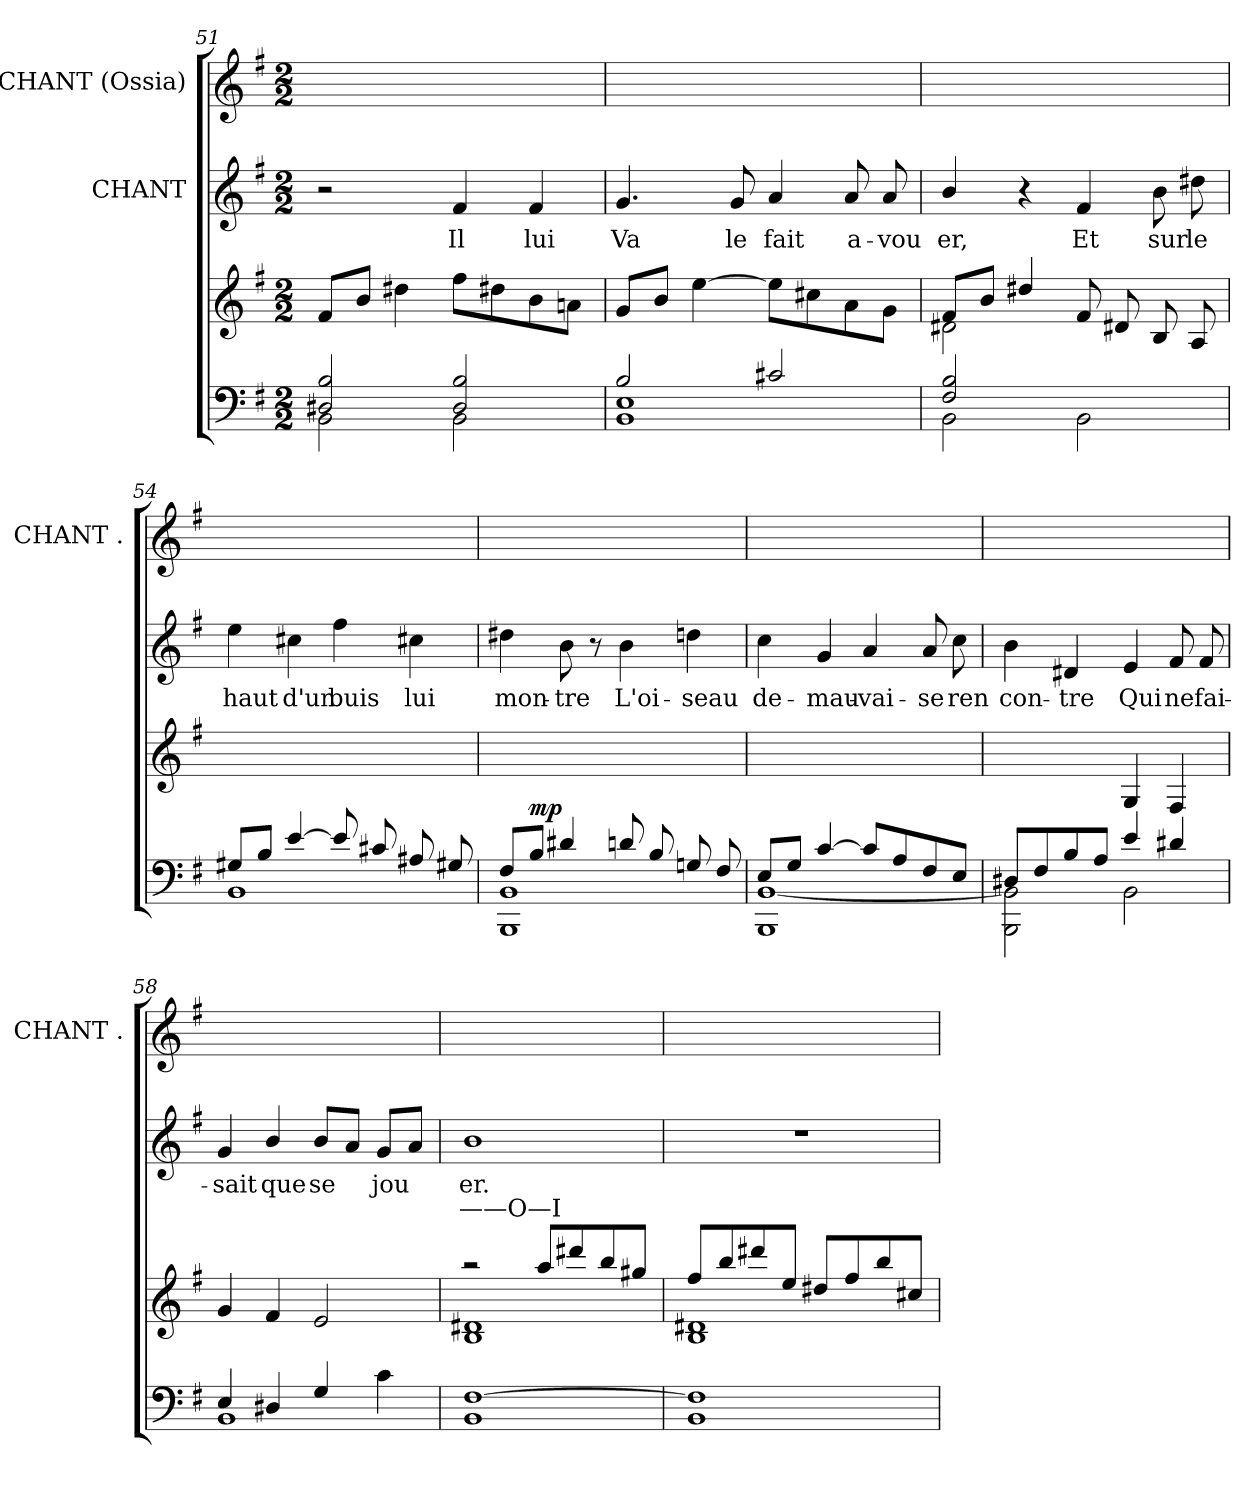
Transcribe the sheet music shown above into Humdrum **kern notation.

**kern	**kern	**dynam	**kern	**text	**text	**kern
*part3	*part3	*part3	*part2	*part2	*part2	*part1
*staff4	*staff3	*staff3/4	*staff2	*staff2	*staff2	*staff1
*	*	*	*I"CHANT	*	*	*I"CHANT (Ossia)
*	*	*	*	*	*	*I'CHANT .
*clefF4	*clefG2	*	*clefG2	*	*	*clefG2
*k[f#]	*k[f#]	*	*k[f#]	*	*	*k[f#]
*M2/2	*M2/2	*	*M2/2	*	*	*M2/2
=51	=51	=51	=51	=51	=51	=51
*^	*	*	*	*	*	*
2Bi/ 2D#Xi/	2BBj\	8f#Z/L	.	2r	.	.	1ryy
.	.	8bZ/J	.	.	.	.	.
.	.	4dd#XZ\	.	.	.	.	.
2Bi/ 2D#i/	2BBj\	8ff#Z\L	.	4f#Z/	Il	.	.
.	.	8dd#XZ\	.	.	.	.	.
.	.	8bZ\	.	4f#Z/	lui	.	.
.	.	8anZ\J	.	.	.	.	.
!!LO:LB:g=z
=52	=52	=52	=52	=52	=52	=52	=52
2Bi/	1BBj/ 1Ej/	8gZ/L	.	4.gZ/	Va	.	1ryy
.	.	8bZ/J	.	.	.	.	.
.	.	[4eeZ\	.	.	.	.	.
.	.	.	.	8gZ/	le	.	.
2c#Xi/	.	8eeZ\L]	.	4aZ/	fait	.	.
.	.	8cc#XZ\	.	.	.	.	.
.	.	8aZ\	.	8aZ/	a-	.	.
.	.	8gZ\J	.	8aZ/	vou	.	.
=53	=53	=53	=53	=53	=53	=53	=53
*	*	*^	*	*	*	*	*
2Bi/ 2F#i/	2BBV\	8f#Z/L	2d#Xj\	.	4bZ/	er,	.	1ryy
.	.	8bZ/J	.	.	.	.	.	.
.	.	4dd#XZ/	.	.	4r	.	.	.
2BBi\	2ryy	8f#Z/	2ryy	.	4f#Z/	Et	.	.
.	.	8d#XZ/	.	.	.	.	.	.
.	.	8BZ/	.	.	8bZ\	sur	.	.
.	.	8AZ/	.	.	8dd#XZ\	le	.	.
*	*	*v	*v	*	*	*	*	*
=54	=54	=54	=54	=54	=54	=54	=54
8G#XZ/L	1BBi/	1ryy	.	4eeZ\	haut	.	1ryy
8BZ/J	.	.	.	.	.	.	.
[4eZ/	.	.	.	4cc#XZ\	d'un	.	.
8eZ/]	.	.	.	4ff#Z\	buis	.	.
8c#XZ/	.	.	.	.	.	.	.
8A#XZ/	.	.	.	4cc#XZ\	lui	.	.
8G#XZ/	.	.	.	.	.	.	.
=55	=55	=55	=55	=55	=55	=55	=55
8F#Z/L	1BBBi/ 1BBi/	1ryy	.	4dd#XZ\	mon-	.	1ryy
!	!	!	!LO:DY:a=2	!	!	!	!
8BZ/J	.	.	mp	.	.	.	.
4d#XZ/	.	.	.	8bZ\	tre	.	.
.	.	.	.	8r	.	.	.
8dnZ/	.	.	.	4bZ\	L'oi-	.	.
8BZ/	.	.	.	.	.	.	.
8GnZ/	.	.	.	4ddnZ\	seau	.	.
8F#Z/	.	.	.	.	.	.	.
!!LO:PB:g=z
=56	=56	=56	=56	=56	=56	=56	=56
8EZ/L	1BBBi/ [1BBi/	1ryy	.	4ccZ\	de-	.	1ryy
8GZ/J	.	.	.	.	.	.	.
[4cZ/	.	.	.	4gZ/	mau-	.	.
8cZ/L]	.	.	.	4aZ/	vai-	.	.
8AZ/	.	.	.	.	.	.	.
8F#Z/	.	.	.	8aZ/	se	.	.
8EZ/J	.	.	.	8ccZ\	ren	.	.
=57	=57	=57	=57	=57	=57	=57	=57
8D#XZ/L	2BBBi\ 2BBi]\	8ryy	.	4bZ\	con-	.	1ryy
8F#Z/	.	8ryy	.	.	.	.	.
8BZ/	.	8ryy	.	4d#XZ/	tre	.	.
8AZ/J	.	8ryy	.	.	.	.	.
4eZ/	2BBi\	4Gj/	.	4eZ/	Qui	.	.
4d#XZ/	.	4F#j/	.	8f#Z/	ne	.	.
.	.	.	.	8f#Z/	fai-	.	.
=58	=58	=58	=58	=58	=58	=58	=58
4Ei/	1BBj/	4gZ/	.	4gZ/	sait	.	1ryy
4D#Xi/	.	4f#Z/	.	4bZ/	que	.	.
4Gi/	.	2eZ/	.	8bZ/L	se	.	.
.	.	.	.	8aZ/J	.	.	.
4ci\	.	.	.	8gZ/L	jou	.	.
.	.	.	.	8aZ/J	--	.	.
*v	*v	*	*	*	*	*	*
=59	=59	=59	=59	=59	=59	=59
*	*^	*	*	*	*	*
1BBi/ [1F#i/	2r	1Bj/ 1d#Xj/	.	1bZ/	er.	——O—I	1ryy
.	8aaZ/L	.	.	.	.	.	.
.	8ddd#XZ/	.	.	.	.	.	.
.	8bbZ/	.	.	.	.	.	.
.	8gg#XZ/J	.	.	.	.	.	.
!!LO:LB:g=z
=60	=60	=60	=60	=60	=60	=60	=60
1BBi/ 1F#i]/	8ff#Z/L	1Bj/ 1d#Xj/	.	1r	.	.	1ryy
.	8bbZ/	.	.	.	.	.	.
.	8ddd#XZ/	.	.	.	.	.	.
.	8eeZ/J	.	.	.	.	.	.
.	8dd#XZ/L	.	.	.	.	.	.
.	8ff#Z/	.	.	.	.	.	.
.	8bbZ/	.	.	.	.	.	.
.	8cc#XZ/J	.	.	.	.	.	.
*	*v	*v	*	*	*	*	*
=	=	=	=	=	=	=
*-	*-	*-	*-	*-	*-	*-
